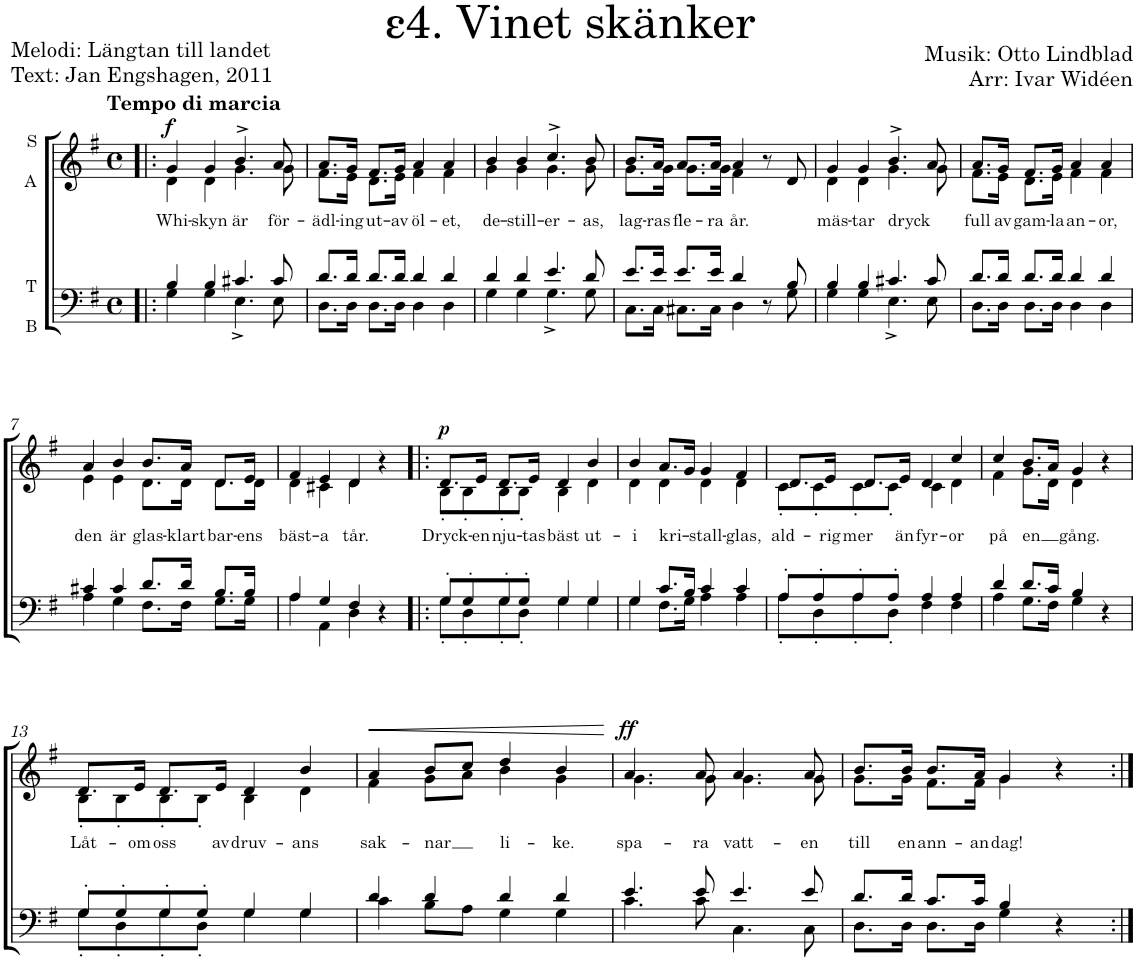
**kern	**kern	**text	**dynam
*part2	*part1	*part1	*part1
*staff2	*staff1	*staff1	*staff1
*I"T  B	*I"S  A	*	*
*clefF4	*clefG2	*	*
*k[f#]	*k[f#]	*	*
*G:	*G:	*	*
*M4/4	*M4/4	*	*
*met(c)	*met(c)	*	*
=1!|:	=1!|:	=1!|:	=1!|:
*^	*	*	*
!	!	!LO:TX:a:B:t=Tempo di marcia	!	!
!	!	!	!LO:LY:b	!LO:DY:a
*	*	*^	*	*
4B/	4G\	4g/	4d\	Whi-	f
!	!	!	!	!LO:LY:b	!
4B/	4G\	4g/	4d\	-skyn	.
!	!	!	!	!LO:LY:b	!
4.c#X/	4.E^\	4.b^/	4.g\	är	.
!	!	!	!	!LO:LY:b	!
8c#/	8E\	8a/	8g\	för-	.
=2	=2	=2	=2	=2	=2
!	!	!	!	!LO:LY:b	!
8.d/L	8.D\L	8.a/L	8.f#\L	-ädl-	.
!	!	!	!	!LO:LY:b	!
16d/Jk	16D\Jk	16g/Jk	16e\Jk	-ing	.
!	!	!	!	!LO:LY:b	!
8.d/L	8.D\L	8.f#/L	8.d\L	ut-	.
!	!	!	!	!LO:LY:b	!
16d/Jk	16D\Jk	16g/Jk	16e\Jk	-av	.
!	!	!	!	!LO:LY:b	!
4d/	4D\	4a/	4f#\	öl-	.
!	!	!	!	!LO:LY:b	!
4d/	4D\	4a/	4f#\	-et,	.
=3	=3	=3	=3	=3	=3
!	!	!	!	!LO:LY:b	!
4d/	4G\	4b/	4g\	de-	.
!	!	!	!	!LO:LY:b	!
4d/	4G\	4b/	4g\	-still-	.
!	!	!	!	!LO:LY:b	!
4.e/	4.G^\	4.cc^/	4.g\	-er-	.
!	!	!	!	!LO:LY:b	!
8d/	8G\	8b/	8g\	-as,	.
=4	=4	=4	=4	=4	=4
!	!	!	!	!LO:LY:b	!
8.e/L	8.C\L	8.b/L	8.g\L	lag-	.
!	!	!	!	!LO:LY:b	!
16e/Jk	16C\Jk	16a/Jk	16g\Jk	-ras	.
!	!	!	!	!LO:LY:b	!
8.e/L	8.C#X\L	8.a/L	8.g\L	fle-	.
!	!	!	!	!LO:LY:b	!
16e/Jk	16C#\Jk	16a/Jk	16g\Jk	-ra	.
!	!	!	!	!LO:LY:b	!
4d/	4D\	4a/	4f#\	år.	.
8r	8ryy	8r	4ryy	.	.
8B/	8G\	8d/	.	.	.
=5	=5	=5	=5	=5	=5
!	!	!	!	!LO:LY:b	!
4B/	4G\	4g/	4d\	mäs-	.
!	!	!	!	!LO:LY:b	!
4B/	4G\	4g/	4d\	-tar	.
!	!	!	!	!LO:LY:b	!
4.c#X/	4.E^\	4.b^/	4.g\	dryck	.
8c#/	8E\	8a/	8g\	.	.
=6	=6	=6	=6	=6	=6
!	!	!	!	!LO:LY:b	!
8.d/L	8.D\L	8.a/L	8.f#\L	full	.
!	!	!	!	!LO:LY:b	!
16d/Jk	16D\Jk	16g/Jk	16e\Jk	av	.
!	!	!	!	!LO:LY:b	!
8.d/L	8.D\L	8.f#/L	8.d\L	gam-	.
!	!	!	!	!LO:LY:b	!
16d/Jk	16D\Jk	16g/Jk	16e\Jk	-la	.
!	!	!	!	!LO:LY:b	!
4d/	4D\	4a/	4f#\	an-	.
!	!	!	!	!LO:LY:b	!
4d/	4D\	4a/	4f#\	-or,	.
!!LO:LB:g=z	!!
=7	=7	=7	=7	=7	=7
!	!	!	!	!LO:LY:b	!
4c#X/	4A\	4a/	4e\	den	.
!	!	!	!	!LO:LY:b	!
4c#/	4G\	4b/	4e\	är	.
!	!	!	!	!LO:LY:b	!
8.d/L	8.F#\L	8.b/L	8.d\L	glas-	.
!	!	!	!	!LO:LY:b	!
16d/Jk	16F#\Jk	16a/Jk	16d\Jk	-klart	.
!	!	!	!	!LO:LY:b	!
8.B/L	8.G\L	8.d/L	8.d\L	bar-	.
!	!	!	!	!LO:LY:b	!
16B/Jk	16G\Jk	16e/Jk	16d\Jk	-ens	.
=8	=8	=8	=8	=8	=8
!	!	!	!	!LO:LY:b	!
4A/	4A\	4f#/	4d\	bäst-	.
!	!	!	!	!LO:LY:b	!
4G/	4AA\	4e/	4c#X\	-a	.
!	!	!	!	!LO:LY:b	!
4F#/	4D\	4d/	4d\	tår.	.
4r	4ryy	4r	4ryy	.	.
=9!|:	=9!|:	=9!|:	=9!|:	=9!|:	=9!|:
!	!	!	!	!LO:LY:b	!LO:DY:a
8G'/L	8G'\L	8.d/L	8B'\L	Dryck-	p
8G'/	8D'\	.	8B'\	.	.
!	!	!	!	!LO:LY:b	!
.	.	16e/Jk	.	-en	.
!	!	!	!	!LO:LY:b	!
8G'/	8G'\	8.d/L	8B'\	nju-	.
8G'/J	8D'\J	.	8B'\J	.	.
!	!	!	!	!LO:LY:b	!
.	.	16e/Jk	.	-tas	.
!	!	!	!	!LO:LY:b	!
4G/	4G\	4d/	4B\	bäst	.
!	!	!	!	!LO:LY:b	!
4G/	4G\	4b/	4d\	ut-	.
=10	=10	=10	=10	=10	=10
!	!	!	!	!LO:LY:b	!
4G/	4G\	4b/	4d\	-i	.
!	!	!	!	!LO:LY:b	!
8.c/L	8.F#\L	8.a/L	4d\	kri-	.
16B/Jk	16G\Jk	16g/Jk	.	.	.
!	!	!	!	!LO:LY:b	!
4c/	4A\	4g/	4d\	-stall-	.
!	!	!	!	!LO:LY:b	!
4c/	4A\	4f#/	4d\	-glas,	.
=11	=11	=11	=11	=11	=11
!	!	!	!	!LO:LY:b	!
8A'/L	8A'\L	8.d/L	8c'\L	ald-	.
8A'/	8D'\	.	8c'\	.	.
!	!	!	!	!LO:LY:b	!
.	.	16e/Jk	.	-rig	.
!	!	!	!	!LO:LY:b	!
8A'/	8A'\	8.d/L	8c'\	mer	.
8A'/J	8D'\J	.	8c'\J	.	.
!	!	!	!	!LO:LY:b	!
.	.	16e/Jk	.	än	.
!	!	!	!	!LO:LY:b	!
4A/	4F#\	4d/	4c\	fyr-	.
!	!	!	!	!LO:LY:b	!
4A/	4F#\	4cc/	4d\	-or	.
=12	=12	=12	=12	=12	=12
!	!	!	!	!LO:LY:b	!
4d/	4A\	4cc/	4f#\	på	.
!	!	!	!	!LO:LY:b	!
8.d/L	8.G\L	8.b/L	8.g\L	en	.
16c/Jk	16F#\Jk	16a/Jk	16d\Jk	.	.
!	!	!	!	!LO:LY:b	!
4B/	4G\	4g/	4d\	gång.	.
4r	4ryy	4r	4ryy	.	.
!!LO:LB:g=z	!!
=13	=13	=13	=13	=13	=13
!	!	!	!	!LO:LY:b	!
8G'/L	8G'\L	8.d/L	8B'\L	Låt-	.
8G'/	8D'\	.	8B'\	.	.
!	!	!	!	!LO:LY:b	!
.	.	16e/Jk	.	-om	.
!	!	!	!	!LO:LY:b	!
8G'/	8G'\	8.d/L	8B'\	oss	.
8G'/J	8D'\J	.	8B'\J	.	.
!	!	!	!	!LO:LY:b	!
.	.	16e/Jk	.	av	.
!	!	!	!	!LO:LY:b	!
4G/	4G\	4d/	4B\	druv-	.
!	!	!	!	!LO:LY:b	!
4G/	4G\	4b/	4d\	-ans	.
=14	=14	=14	=14	=14	=14
!	!	!	!	!LO:LY:b	!LO:HP:b
4d/	4c\	4a/	4f#\	sak-	<
!	!	!	!	!LO:LY:b	!
4d/	8B\L	8b/L	8g\L	-nar	.
.	8A\J	8cc/J	8a\J	.	.
!	!	!	!	!LO:LY:b	!
4d/	4G\	4dd/	4b\	li-	.
!	!	!	!	!LO:LY:b	!
4d/	4G\	4b/	4g\	-ke.	.
*v	*v	*	*	*	*
*	*v	*v	*	*
.	.	.	[
=15	=15	=15	=15
*^	*	*	*
!	!	!	!LO:LY:b	!LO:DY:a
*	*	*^	*	*
4.e/	4.c\	4.a/	4.g\	spa-	ff
!	!	!	!	!LO:LY:b	!
8e/	8c\	8a/	8g\	-ra	.
!	!	!	!	!LO:LY:b	!
4.e/	4.C\	4.a/	4.g\	vatt-	.
!	!	!	!	!LO:LY:b	!
8e/	8C\	8a/	8g\	-en	.
=16	=16	=16	=16	=16	=16
!	!	!	!	!LO:LY:b	!
8.d/L	8.D\L	8.b/L	8.g\L	till	.
!	!	!	!	!LO:LY:b	!
16d/Jk	16D\Jk	16b/Jk	16g\Jk	en	.
!	!	!	!	!LO:LY:b	!
8.c/L	8.D\L	8.b/L	8.f#\L	ann-	.
!	!	!	!	!LO:LY:b	!
16c/Jk	16D\Jk	16a/Jk	16f#\Jk	-an	.
!	!	!	!	!LO:LY:b	!
4B/	4G\	4g/	4g\	dag!	.
4r	4ryy	4r	4ryy	.	.
*v	*v	*	*	*	*
*	*v	*v	*	*
=:|!	=:|!	=:|!	=:|!
*-	*-	*-	*-
